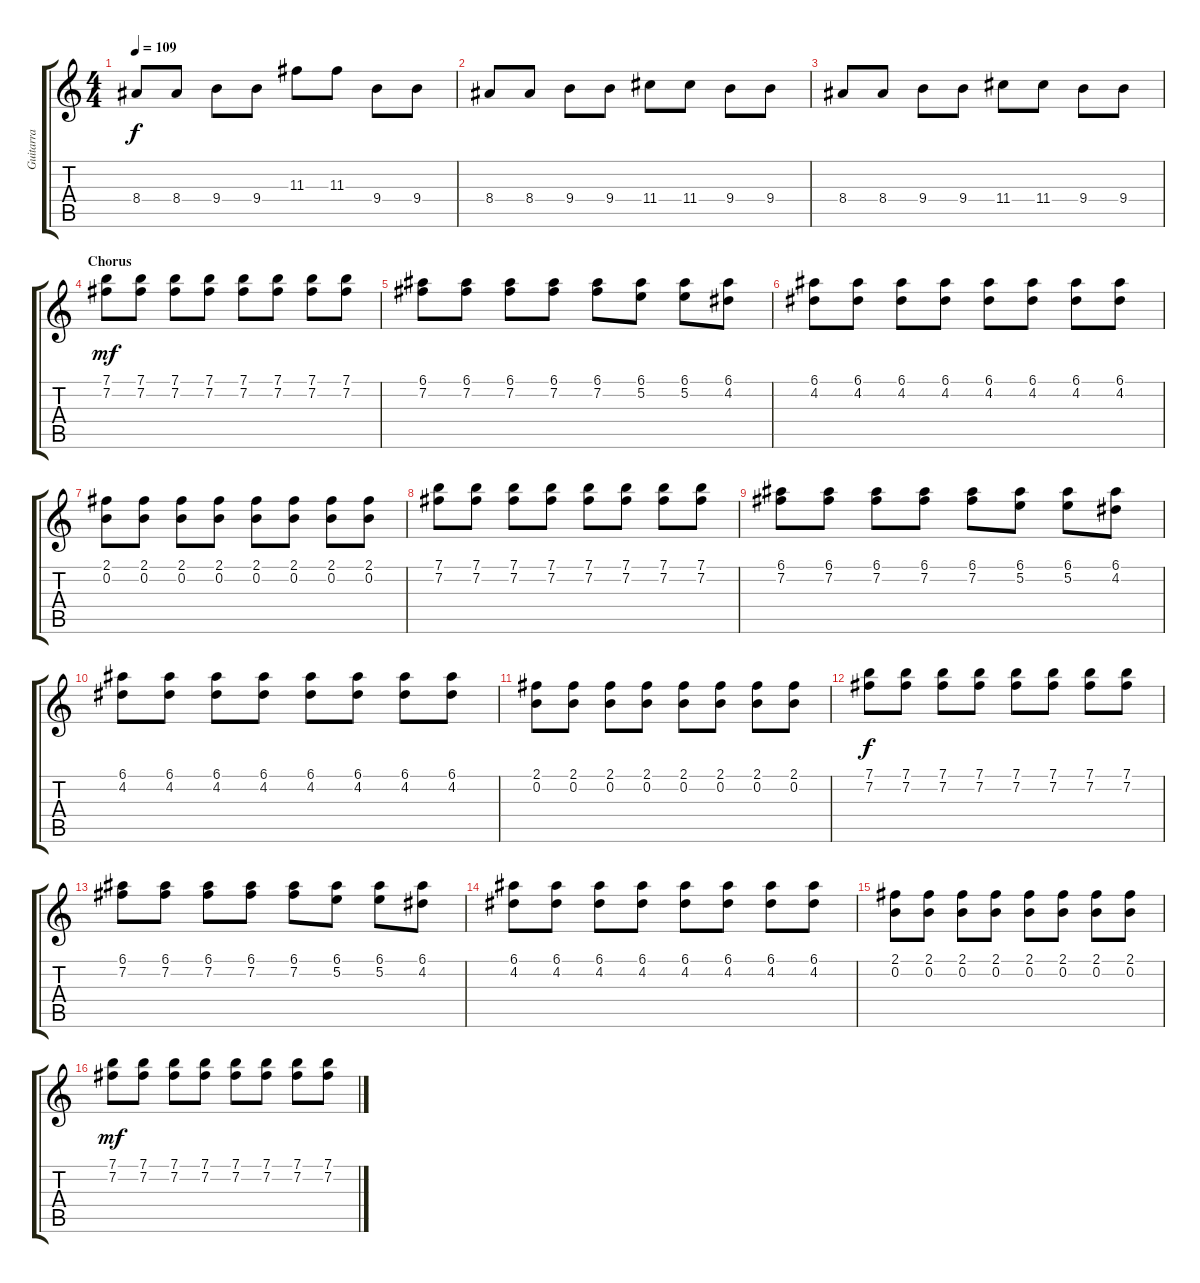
\track ("Guitarra" "Guitarra") {instrument acousticguitarnylon}
\staff {score tabs}
\tuning (E4 B3 G3 D3 A2 E2) {hide}
\ts (4 4)
\tempo 109
\clef g2
\ks c
8.4.8{dy f instrument overdrivenguitar} 8.4.8 9.4.8 9.4.8 11.3.8 11.3.8 9.4.8 9.4.8 |
8.4.8{instrument overdrivenguitar} 8.4.8 9.4.8 9.4.8 11.4.8 11.4.8 9.4.8 9.4.8 |
8.4.8{instrument overdrivenguitar} 8.4.8 9.4.8 9.4.8 11.4.8 11.4.8 9.4.8 9.4.8 |
\section ("" "Chorus")
(7.1 7.2).8{dy mf instrument overdrivenguitar} (7.1 7.2).8 (7.1 7.2).8 (7.1 7.2).8 (7.1 7.2).8 (7.1 7.2).8 (7.1 7.2).8 (7.1 7.2).8 |
(6.1 7.2).8{instrument overdrivenguitar} (6.1 7.2).8 (6.1 7.2).8 (6.1 7.2).8 (6.1 7.2).8 (6.1 5.2).8 (6.1 5.2).8 (6.1 4.2).8 |
(6.1 4.2).8{instrument overdrivenguitar} (6.1 4.2).8 (6.1 4.2).8 (6.1 4.2).8 (6.1 4.2).8 (6.1 4.2).8 (6.1 4.2).8 (6.1 4.2).8 |
(2.1 0.2).8{instrument overdrivenguitar} (2.1 0.2).8 (2.1 0.2).8 (2.1 0.2).8 (2.1 0.2).8 (2.1 0.2).8 (2.1 0.2).8 (2.1 0.2).8 |
(7.1 7.2).8{instrument overdrivenguitar} (7.1 7.2).8 (7.1 7.2).8 (7.1 7.2).8 (7.1 7.2).8 (7.1 7.2).8 (7.1 7.2).8 (7.1 7.2).8 |
(6.1 7.2).8{instrument overdrivenguitar} (6.1 7.2).8 (6.1 7.2).8 (6.1 7.2).8 (6.1 7.2).8 (6.1 5.2).8 (6.1 5.2).8 (6.1 4.2).8 |
(6.1 4.2).8{instrument overdrivenguitar} (6.1 4.2).8 (6.1 4.2).8 (6.1 4.2).8 (6.1 4.2).8 (6.1 4.2).8 (6.1 4.2).8 (6.1 4.2).8 |
(2.1 0.2).8{instrument overdrivenguitar} (2.1 0.2).8 (2.1 0.2).8 (2.1 0.2).8 (2.1 0.2).8 (2.1 0.2).8 (2.1 0.2).8 (2.1 0.2).8 |
(7.1 7.2).8{dy f instrument overdrivenguitar} (7.1 7.2).8 (7.1 7.2).8 (7.1 7.2).8 (7.1 7.2).8 (7.1 7.2).8 (7.1 7.2).8 (7.1 7.2).8 |
(6.1 7.2).8{instrument overdrivenguitar} (6.1 7.2).8 (6.1 7.2).8 (6.1 7.2).8 (6.1 7.2).8 (6.1 5.2).8 (6.1 5.2).8 (6.1 4.2).8 |
(6.1 4.2).8{instrument overdrivenguitar} (6.1 4.2).8 (6.1 4.2).8 (6.1 4.2).8 (6.1 4.2).8 (6.1 4.2).8 (6.1 4.2).8 (6.1 4.2).8 |
(2.1 0.2).8{instrument overdrivenguitar} (2.1 0.2).8 (2.1 0.2).8 (2.1 0.2).8 (2.1 0.2).8 (2.1 0.2).8 (2.1 0.2).8 (2.1 0.2).8 |
(7.1 7.2).8{dy mf instrument overdrivenguitar} (7.1 7.2).8 (7.1 7.2).8 (7.1 7.2).8 (7.1 7.2).8 (7.1 7.2).8 (7.1 7.2).8 (7.1 7.2).8
